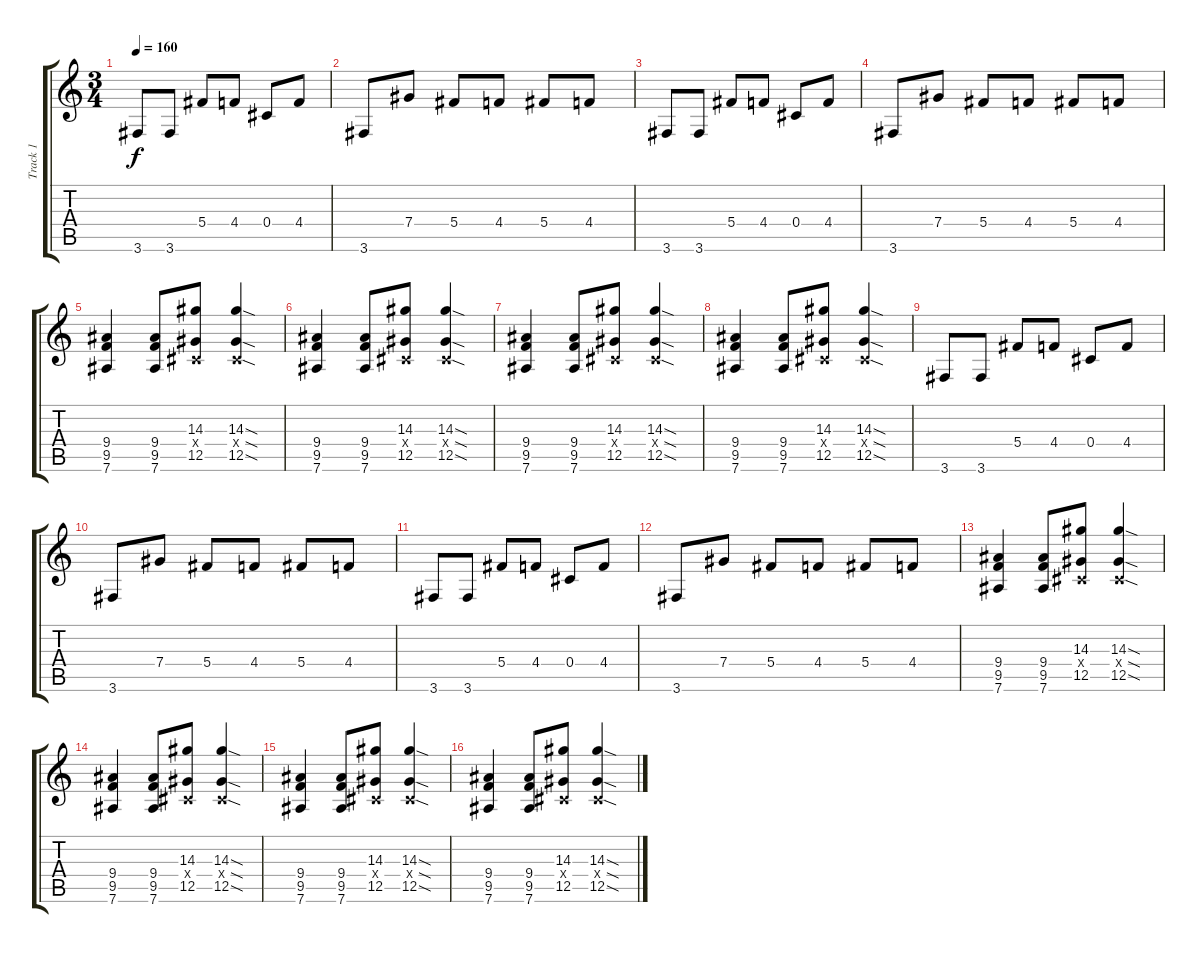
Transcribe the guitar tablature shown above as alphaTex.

\track ("Track 1" "Track 1") {instrument electricguitarjazz}
\staff {score tabs}
\tuning (Eb4 Bb3 Gb3 Db3 Ab2 Eb2) {hide}
\ts (3 4)
\tempo 160
\clef g2
\ks c
3.6.8{dy f} 3.6.8 5.4.8 4.4.8 0.4.8 4.4.8 |
3.6.8 7.4.8 5.4.8 4.4.8 5.4.8 4.4.8 |
3.6.8 3.6.8 5.4.8 4.4.8 0.4.8 4.4.8 |
3.6.8 7.4.8 5.4.8 4.4.8 5.4.8 4.4.8 |
(9.4 9.5 7.6).4 (9.4 9.5 7.6).8 (14.3 0.4{x} 12.5).8 (14.3{sod} 0.4{sod x} 12.5{sod}).4 |
(9.4 9.5 7.6).4 (9.4 9.5 7.6).8 (14.3 0.4{x} 12.5).8 (14.3{sod} 0.4{sod x} 12.5{sod}).4 |
(9.4 9.5 7.6).4 (9.4 9.5 7.6).8 (14.3 0.4{x} 12.5).8 (14.3{sod} 0.4{sod x} 12.5{sod}).4 |
(9.4 9.5 7.6).4 (9.4 9.5 7.6).8 (14.3 0.4{x} 12.5).8 (14.3{sod} 0.4{sod x} 12.5{sod}).4 |
3.6.8 3.6.8 5.4.8 4.4.8 0.4.8 4.4.8 |
3.6.8 7.4.8 5.4.8 4.4.8 5.4.8 4.4.8 |
3.6.8 3.6.8 5.4.8 4.4.8 0.4.8 4.4.8 |
3.6.8 7.4.8 5.4.8 4.4.8 5.4.8 4.4.8 |
(9.4 9.5 7.6).4 (9.4 9.5 7.6).8 (14.3 0.4{x} 12.5).8 (14.3{sod} 0.4{sod x} 12.5{sod}).4 |
(9.4 9.5 7.6).4 (9.4 9.5 7.6).8 (14.3 0.4{x} 12.5).8 (14.3{sod} 0.4{sod x} 12.5{sod}).4 |
(9.4 9.5 7.6).4 (9.4 9.5 7.6).8 (14.3 0.4{x} 12.5).8 (14.3{sod} 0.4{sod x} 12.5{sod}).4 |
(9.4 9.5 7.6).4 (9.4 9.5 7.6).8 (14.3 0.4{x} 12.5).8 (14.3{sod} 0.4{sod x} 12.5{sod}).4
